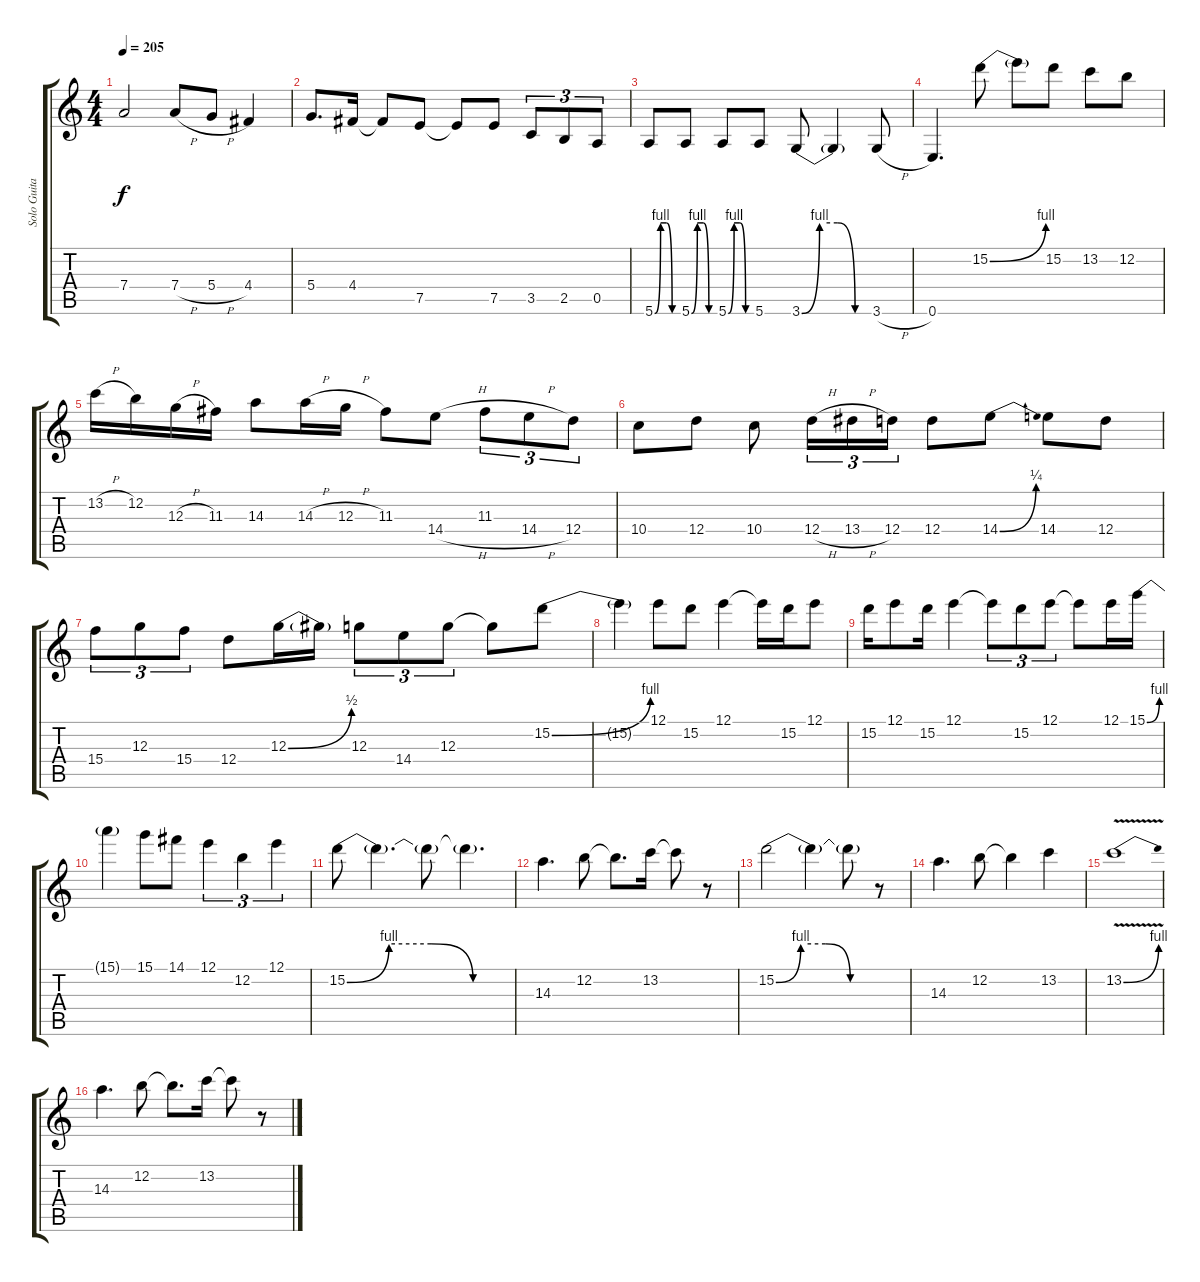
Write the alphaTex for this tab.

\track ("Solo Guitar" "Solo Guita") {instrument overdrivenguitar}
\staff {score tabs}
\tuning (E4 B3 G3 D3 A2 E2) {hide}
\ts (4 4)
\tempo 205
\clef g2
\ks c
7.4{t}.2{dy f} 7.4{h}.8 5.4{h}.8 4.4.4 |
5.4.8{d} 4.4.16 4.4{t}.8 7.5.8 7.5{t}.8 7.5.8 3.5.8{tu (3 2)} 2.5.8{tu (3 2)} 0.5.8{tu (3 2)} |
5.6{be (custom 0 0 15 4 30 4 45 0 60 0)}.8 5.6{be (custom 0 0 15 4 30 4 45 0 60 0)}.8 5.6{be (custom 0 0 15 4 30 4 45 0 60 0)}.8 5.6.8 3.6{be (custom 0 0 15 4 30 4 45 0 60 0)}.8 3.6{t}.4 3.6{h}.8 |
0.6.4{d} 15.2{be (bend 0 0 60 4)}.8 15.2{t}.8 15.2.8 13.2.8 12.2.8 |
13.2{h}.16 12.2.16 12.3{h}.16 11.3.16 14.3.8 14.3{h}.16 12.3{h}.16 11.3.8 14.4{h}.8 11.3.8{tu (3 2)} 14.4{h}.8{tu (3 2)} 12.4.8{tu (3 2)} |
10.4.8 12.4.8 10.4.8 12.4{h}.16{tu (3 2)} 13.4{h}.16{tu (3 2)} 12.4.16{tu (3 2)} 12.4.8 14.4{be (bend 0 0 60 1)}.8 14.4.8 12.4.8 |
15.4.8{tu (3 2)} 12.3.8{tu (3 2)} 15.4.8{tu (3 2)} 12.4.8 12.3{be (bend 0 0 60 2)}.16 12.3{t}.16 12.3.8{tu (3 2)} 14.4.8{tu (3 2)} 12.3.8{tu (3 2)} 12.3{t}.8 15.2{be (bend 0 0 60 4)}.8 |
15.2{t}.4 12.1.8 15.2.8 12.1.4 12.1{t}.16 15.2.16 12.1.8 |
15.2.16 12.1.8 15.2.16 12.1.4 12.1{t}.8{tu (3 2)} 15.2.8{tu (3 2)} 12.1.8{tu (3 2)} 12.1{t}.8 12.1.16 15.1{be (bend 0 0 60 4)}.16 |
15.1{t}.4 15.1.8 14.1.8 12.1.4{tu (3 2)} 12.2.4{tu (3 2)} 12.1.4{tu (3 2)} |
15.2{be (custom 0 0 15 4 30 4 45 0 60 0)}.8 15.2{t}.4{d} 15.2{t}.8 15.2{t}.4{d} |
14.3.4{d} 12.2.8 12.2{t}.8{d} 13.2.16 13.2{t}.8 r.8 |
15.2{be (custom 0 0 15 4 30 4 45 0 60 0)}.2 15.2{t}.4 15.2{t}.8 r.8 |
14.3.4{d} 12.2.8 12.2{t}.4 13.2.4 |
13.2{be (bend 0 0 60 4) v}.1 |
14.3.4{d} 12.2.8 12.2{t}.8{d} 13.2.16 13.2{t}.8 r.8
